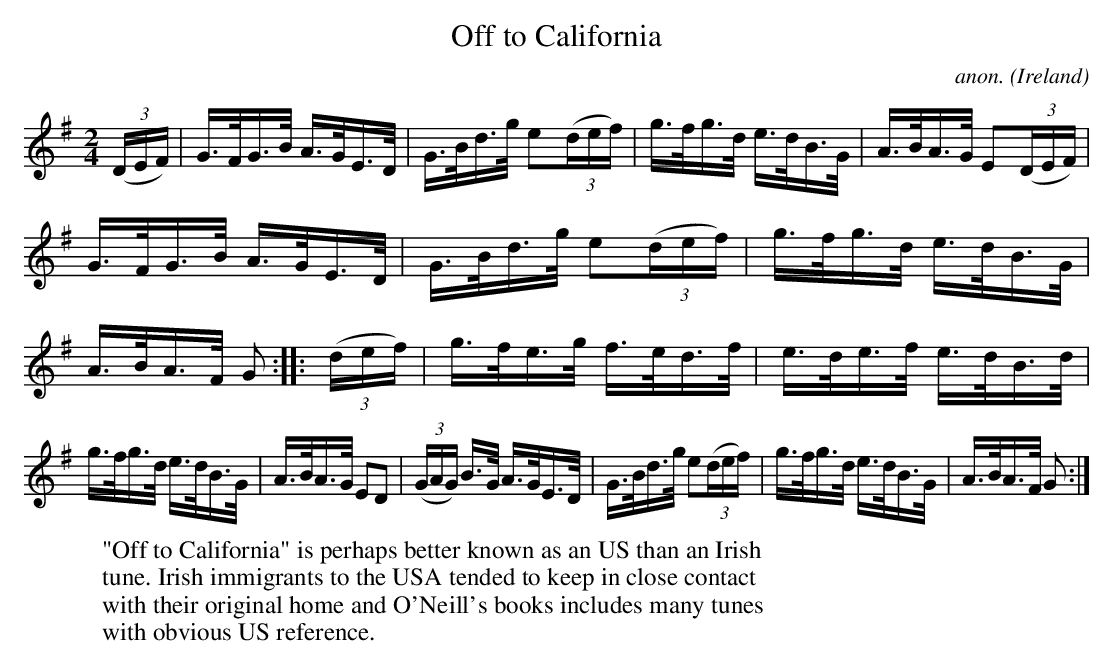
X:1
T:Off to California
C:anon.
O:Ireland
M:2/4
L:1/16
K:G
(3(DEF)|G>FG>B A>GE>D|G>Bd>g e2(3(def)|g>fg>d e>dB>G|A>BA>G E2(3(DEF)|
G>FG>B A>GE>D|G>Bd>g e2(3(def)|g>fg>d e>dB>G|A>BA>F G2::(3(def)|g>fe>g f>ed>f|e>de>f e>dB>d|
g>fg>d e>dB>G|A>BA>G E2D2|(3(GAG) B>G A>GE>D|G>Bd>g e2(3(def)|g>fg>d e>dB>G|A>BA>F G2:|
W:"Off to California" is perhaps better known as an US than an Irish
W:tune. Irish immigrants to the USA tended to keep in close contact
W:with their original home and O'Neill's books includes many tunes
W:with obvious US reference.
